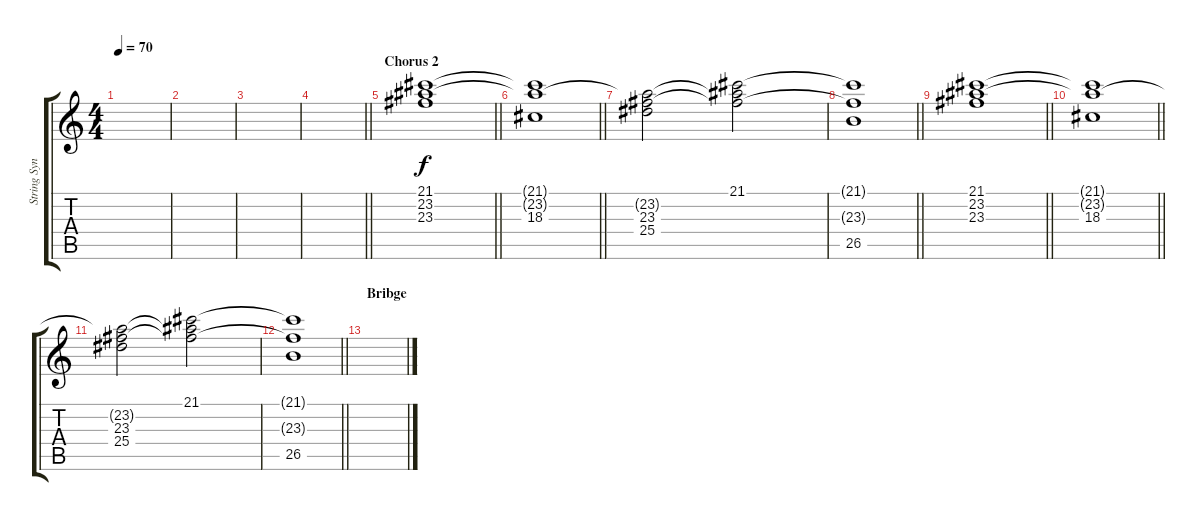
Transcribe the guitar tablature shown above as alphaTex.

\track ("String Synth" "String Syn") {instrument synthstrings1}
\staff {score tabs}
\tuning (E4 B3 G3 D3 A2 E2) {hide}
\ts (4 4)
\tempo 70
\clef g2
\ks c
|
|
|
\barLineRight lightlight
|
\section ("" "Chorus 2")
\barLineRight lightlight
(21.1 23.2 23.3).1 |
\barLineRight lightlight
(21.1{t} 23.2{t} 18.3).1 |
(23.2{t} 23.3 25.4).2 (21.1 23.2{t} 23.3{t}).2 |
\barLineRight lightlight
(21.1{t} 23.3{t} 26.5).1 |
\barLineRight lightlight
(21.1 23.2 23.3).1 |
\barLineRight lightlight
(21.1{t} 23.2{t} 18.3).1 |
(23.2{t} 23.3 25.4).2 (21.1 23.2{t} 23.3{t}).2 |
\barLineRight lightlight
(21.1{t} 23.3{t} 26.5).1 |
\section ("" "Bribge")
